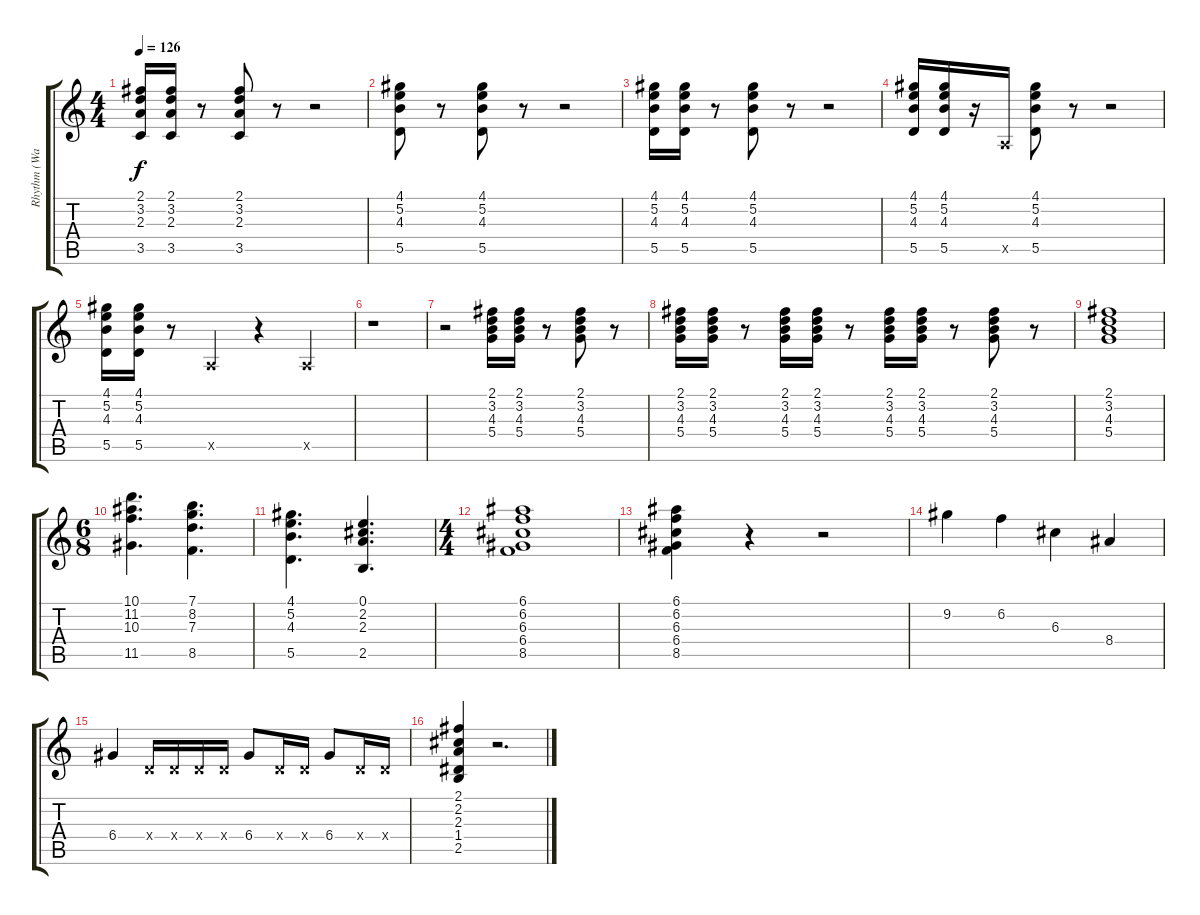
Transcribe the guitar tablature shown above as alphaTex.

\track ("Rhythm (Wah)" "Rhythm (Wa") {instrument electricguitarclean}
\staff {score tabs}
\tuning (E4 B3 G3 D3 A2 E2) {hide}
\ts (4 4)
\tempo 126
\clef g2
\ks c
(2.1 3.2 2.3 3.5).16{dy f} (2.1 3.2 2.3 3.5).16 r.8 (2.1 3.2 2.3 3.5).8 r.8 r.2 |
(4.1 5.2 4.3 5.5).8 r.8 (4.1 5.2 4.3 5.5).8 r.8 r.2 |
(4.1 5.2 4.3 5.5).16 (4.1 5.2 4.3 5.5).16 r.8 (4.1 5.2 4.3 5.5).8 r.8 r.2 |
(4.1 5.2 4.3 5.5).16 (4.1 5.2 4.3 5.5).16 r.16 0.5{x}.16 (4.1 5.2 4.3 5.5).8 r.8 r.2 |
(4.1 5.2 4.3 5.5).16 (4.1 5.2 4.3 5.5).16 r.8 0.5{x}.4 r.4 0.5{x}.4 |
r.1 |
r.2 (2.1 3.2 4.3 5.4).16 (2.1 3.2 4.3 5.4).16 r.8 (2.1 3.2 4.3 5.4).8 r.8 |
(2.1 3.2 4.3 5.4).16 (2.1 3.2 4.3 5.4).16 r.8 (2.1 3.2 4.3 5.4).16 (2.1 3.2 4.3 5.4).16 r.8 (2.1 3.2 4.3 5.4).16 (2.1 3.2 4.3 5.4).16 r.8 (2.1 3.2 4.3 5.4).8 r.8 |
(2.1 3.2 4.3 5.4).1 |
\ts (6 8)
(10.1 11.2 10.3 11.5).4{d} (7.1 8.2 7.3 8.5).4{d} |
(4.1 5.2 4.3 5.5).4{d} (0.1 2.2 2.3 2.5).4{d} |
\ts (4 4)
(6.1 6.2 6.3 6.4 8.5).1 |
(6.1 6.2 6.3 6.4 8.5).4 r.4 r.2 |
9.2.4 6.2.4 6.3.4 8.4.4 |
6.4.4 0.4{x}.16 0.4{x}.16 0.4{x}.16 0.4{x}.16 6.4.8 0.4{x}.16 0.4{x}.16 6.4.8 0.4{x}.16 0.4{x}.16 |
(2.1 2.2 2.3 1.4 2.5).4 r.2{d}
